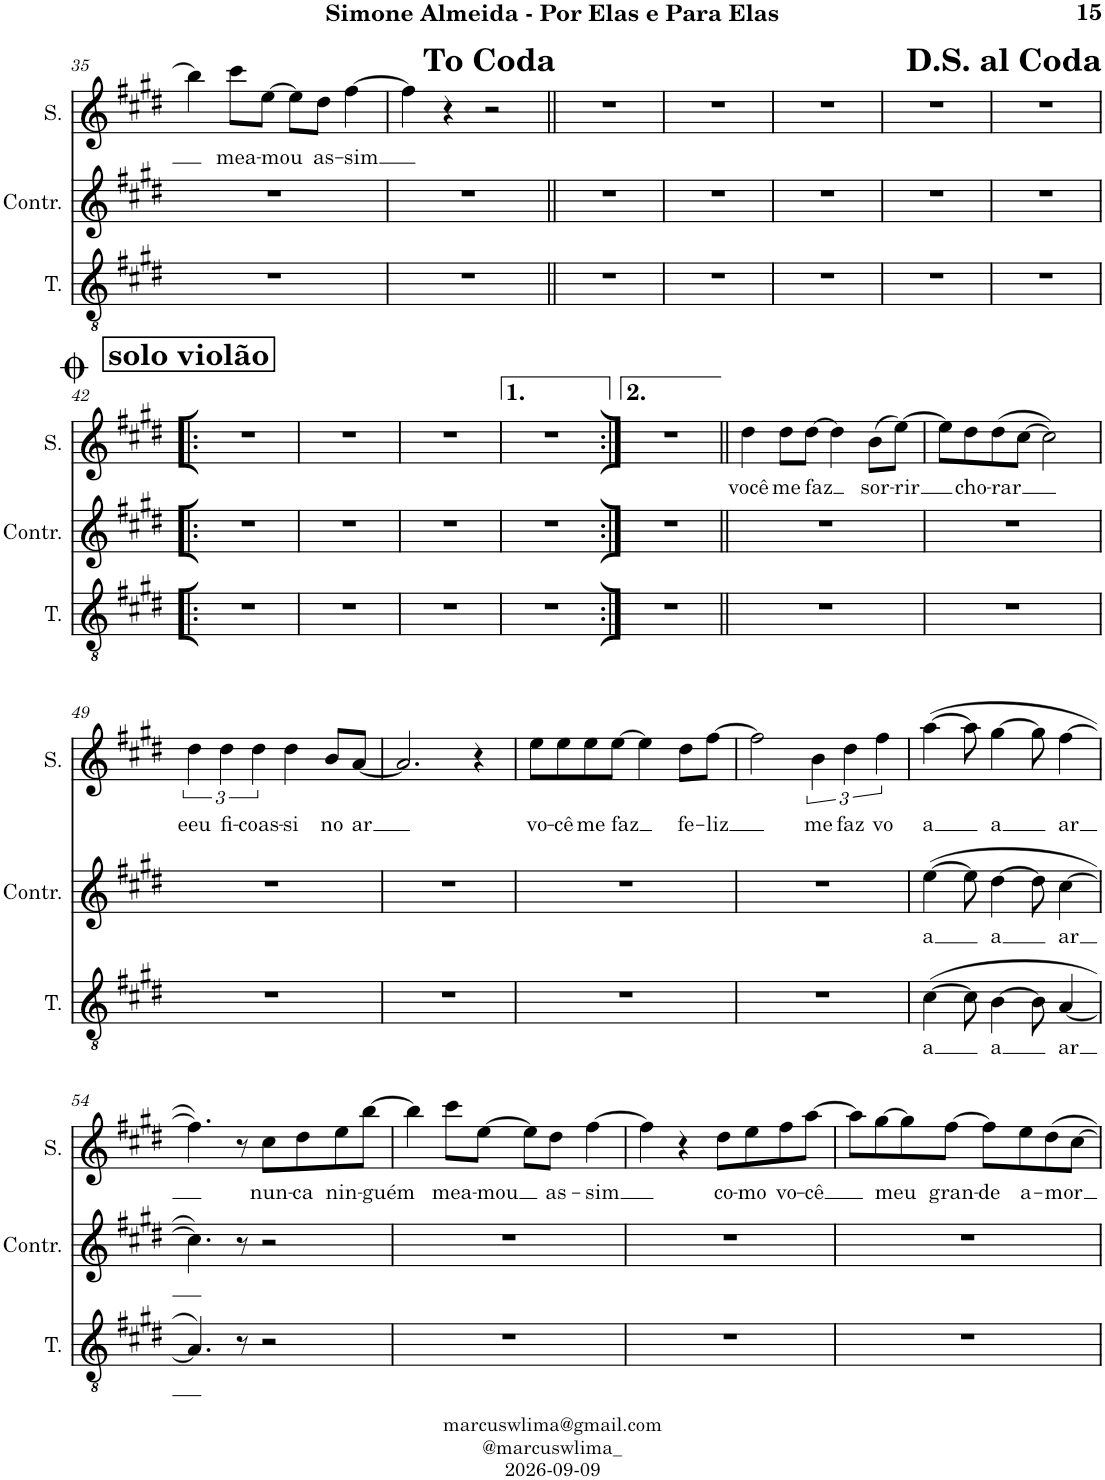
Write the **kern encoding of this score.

**kern	**text	**kern	**text	**kern	**text
*part3	*part3	*part2	*part2	*part1	*part1
*staff3	*staff3	*staff2	*staff2	*staff1	*staff1
*I"Tenor	*	*I"Contralto	*	*I"Soprano	*
*I'T.	*	*I'Contr.	*	*I'S.	*
!!LO:PB:g=z
*clefGv2	*	*clefG2	*	*clefG2	*
*k[f#c#g#d#]	*	*k[f#c#g#d#]	*	*k[f#c#g#d#]	*
*M4/4	*	*M4/4	*	*M4/4	*
=35	=35	=35	=35	=35	=35
1r	.	1r	.	4bb\]	.
!	!	!	!	!	!LO:LY:b
.	.	.	.	8ccc#\L	mea-
!	!	!	!	!	!LO:LY:b
.	.	.	.	[8ee\J	-mou
.	.	.	.	8ee\L]	.
!	!	!	!	!	!LO:LY:b
.	.	.	.	8dd#\J	as-
!	!	!	!	!	!LO:LY:b
.	.	.	.	[4ff#\	-sim
=36	=36	=36	=36	=36	=36
1r	.	1r	.	4ff#\]	.
.	.	.	.	4r	.
.	.	.	.	2r	.
!	!	!	!	!LO:TX:a:t=<b><font size="15"/>To Coda</b>	!
=37||	=37||	=37||	=37||	=37||	=37||
1r	.	1r	.	1r	.
=38	=38	=38	=38	=38	=38
1r	.	1r	.	1r	.
=39	=39	=39	=39	=39	=39
1r	.	1r	.	1r	.
=40	=40	=40	=40	=40	=40
1r	.	1r	.	1r	.
=41	=41	=41	=41	=41	=41
1r	.	1r	.	1r	.
!	!	!	!	!LO:TX:a:t=<b><font size="15"/>D.S. al Coda</b>	!
!!LO:LB:g=z
!!LO:REH:place=s1:a:B:cj:fs=14:t=solo violão
=42!|:	=42!|:	=42!|:	=42!|:	=42!|:	=42!|:
1r	.	1r	.	1r	.
=43	=43	=43	=43	=43	=43
1r	.	1r	.	1r	.
=44	=44	=44	=44	=44	=44
1r	.	1r	.	1r	.
=45	=45	=45	=45	=45	=45
1r	.	1r	.	1r	.
=46:|!	=46:|!	=46:|!	=46:|!	=46:|!	=46:|!
1r	.	1r	.	1r	.
=47||	=47||	=47||	=47||	=47||	=47||
!	!	!	!	!	!LO:LY:b
1r	.	1r	.	4dd#\	-você
!	!	!	!	!	!LO:LY:b
.	.	.	.	8dd#\L	me
!	!	!	!	!	!LO:LY:b
.	.	.	.	[8dd#\J	faz
.	.	.	.	4dd#\]	.
!	!	!	!	!	!LO:LY:b
.	.	.	.	(8b\L	sor-
!	!	!	!	!	!LO:LY:b
.	.	.	.	[8ee\J)	-rir
=48	=48	=48	=48	=48	=48
1r	.	1r	.	8ee\L]	.
!	!	!	!	!	!LO:LY:b
.	.	.	.	8dd#\	cho-
!	!	!	!	!	!LO:LY:b
.	.	.	.	(8dd#\	-rar
.	.	.	.	[8cc#\J)	.
.	.	.	.	2cc#\]	.
!!LO:LB:g=z
=49	=49	=49	=49	=49	=49
!	!	!	!	!	!LO:LY:b
1r	.	1r	.	6dd#\	eeu
!	!	!	!	!	!LO:LY:b
.	.	.	.	6dd#\	fi-
!	!	!	!	!	!LO:LY:b
.	.	.	.	6dd#\	-coas-
!	!	!	!	!	!LO:LY:b
.	.	.	.	4dd#\	-si
!	!	!	!	!	!LO:LY:b
.	.	.	.	8b/L	no
!	!	!	!	!	!LO:LY:b
.	.	.	.	[8a/J	ar
=50	=50	=50	=50	=50	=50
1r	.	1r	.	2.a/]	.
.	.	.	.	4r	.
=51	=51	=51	=51	=51	=51
!	!	!	!	!	!LO:LY:b
1r	.	1r	.	8ee\L	vo-
!	!	!	!	!	!LO:LY:b
.	.	.	.	8ee\	-cê
!	!	!	!	!	!LO:LY:b
.	.	.	.	8ee\	me
!	!	!	!	!	!LO:LY:b
.	.	.	.	[8ee\J	faz
.	.	.	.	4ee\]	.
!	!	!	!	!	!LO:LY:b
.	.	.	.	8dd#\L	fe-
!	!	!	!	!	!LO:LY:b
.	.	.	.	[8ff#\J	-liz
=52	=52	=52	=52	=52	=52
1r	.	1r	.	2ff#\]	.
!	!	!	!	!	!LO:LY:b
.	.	.	.	6b\	me
!	!	!	!	!	!LO:LY:b
.	.	.	.	6dd#\	faz
!	!	!	!	!	!LO:LY:b
.	.	.	.	6ff#\	vo
=53	=53	=53	=53	=53	=53
!	!LO:LY:b	!	!LO:LY:b	!	!LO:LY:b
([4c#\	-a	([4ee\	-a	([4aa\	-a
8c#\]	.	8ee\]	.	8aa\]	.
!	!LO:LY:b	!	!LO:LY:b	!	!LO:LY:b
[4B\	a	[4dd#\	a	[4gg#\	a
8B\]	.	8dd#\]	.	8gg#\]	.
!	!LO:LY:b	!	!LO:LY:b	!	!LO:LY:b
[4A/	ar	[4cc#\	ar	[4ff#\	ar
!!LO:LB:g=z
=54	=54	=54	=54	=54	=54
4.A/])	.	4.cc#\])	.	4.ff#\])	.
8r	.	8r	.	8r	.
!	!	!	!	!	!LO:LY:b
2r	.	2r	.	8cc#\L	nun-
!	!	!	!	!	!LO:LY:b
.	.	.	.	8dd#\	-ca
!	!	!	!	!	!LO:LY:b
.	.	.	.	8ee\	nin-
!	!	!	!	!	!LO:LY:b
.	.	.	.	[8bb\J	-guém
=55	=55	=55	=55	=55	=55
1r	.	1r	.	4bb\]	.
!	!	!	!	!	!LO:LY:b
.	.	.	.	8ccc#\L	mea-
!	!	!	!	!	!LO:LY:b
.	.	.	.	[8ee\J	-mou
.	.	.	.	8ee\L]	.
!	!	!	!	!	!LO:LY:b
.	.	.	.	8dd#\J	as-
!	!	!	!	!	!LO:LY:b
.	.	.	.	[4ff#\	-sim
=56	=56	=56	=56	=56	=56
1r	.	1r	.	4ff#\]	.
.	.	.	.	4r	.
!	!	!	!	!	!LO:LY:b
.	.	.	.	8dd#\L	co-
!	!	!	!	!	!LO:LY:b
.	.	.	.	8ee\	-mo
!	!	!	!	!	!LO:LY:b
.	.	.	.	8ff#\	vo-
!	!	!	!	!	!LO:LY:b
.	.	.	.	[8aa\J	-cê
=57	=57	=57	=57	=57	=57
1r	.	1r	.	8aa\L]	.
!	!	!	!	!	!LO:LY:b
.	.	.	.	[8gg#\	meu
.	.	.	.	8gg#\]	.
!	!	!	!	!	!LO:LY:b
.	.	.	.	[8ff#\J	gran-
!	!	!	!	!	!LO:LY:b
.	.	.	.	8ff#\L]	-de
!	!	!	!	!	!LO:LY:b
.	.	.	.	8ee\	a-
!	!	!	!	!	!LO:LY:b
.	.	.	.	8dd#\	-mor
.	.	.	.	[8cc#\J	.
=	=	=	=	=	=
*-	*-	*-	*-	*-	*-
